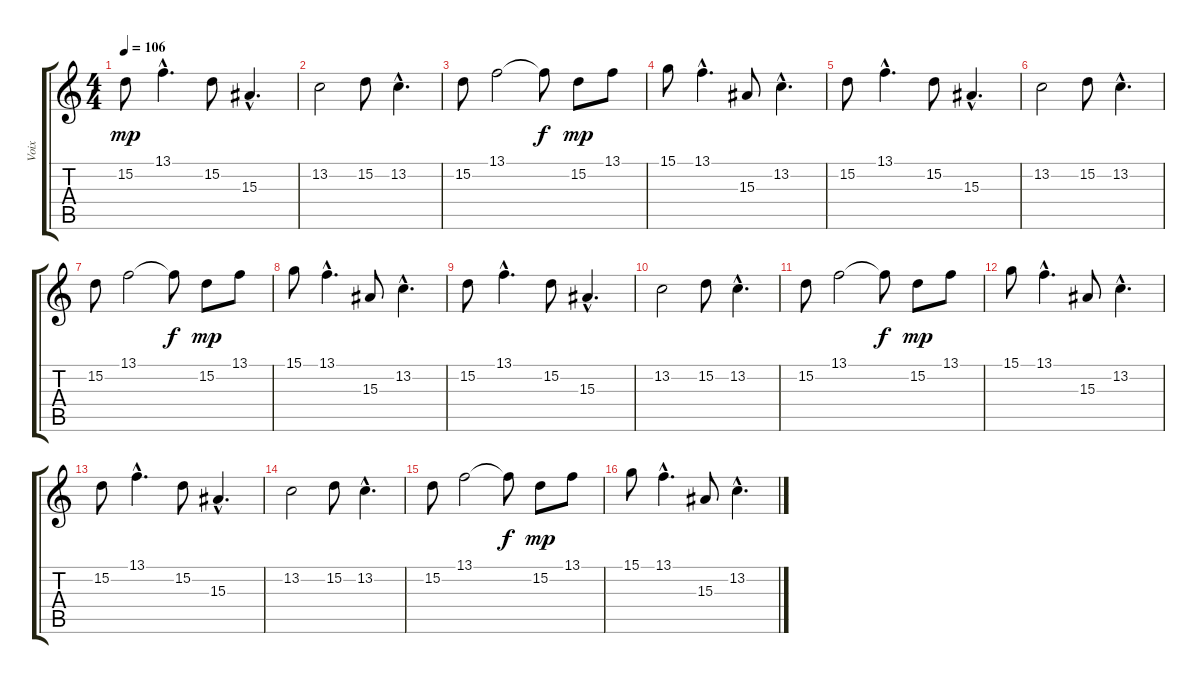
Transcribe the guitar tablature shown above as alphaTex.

\track ("Voix " "Voix ") {instrument accordion}
\staff {score tabs}
\tuning (E4 B3 G3 D3 A2 E2) {hide}
\ts (4 4)
\tempo 106
\clef g2
\ks c
15.2.8{dy mp} 13.1{hac}.4{d} 15.2.8 15.3{hac}.4{d} |
13.2.2 15.2.8 13.2{hac}.4{d} |
15.2.8 13.1.2 13.1{t}.8{dy f} 15.2.8{dy mp} 13.1.8 |
15.1.8 13.1{hac}.4{d} 15.3.8 13.2{hac}.4{d} |
15.2.8 13.1{hac}.4{d} 15.2.8 15.3{hac}.4{d} |
13.2.2 15.2.8 13.2{hac}.4{d} |
15.2.8 13.1.2 13.1{t}.8{dy f} 15.2.8{dy mp} 13.1.8 |
15.1.8 13.1{hac}.4{d} 15.3.8 13.2{hac}.4{d} |
15.2.8 13.1{hac}.4{d} 15.2.8 15.3{hac}.4{d} |
13.2.2 15.2.8 13.2{hac}.4{d} |
15.2.8 13.1.2 13.1{t}.8{dy f} 15.2.8{dy mp} 13.1.8 |
15.1.8 13.1{hac}.4{d} 15.3.8 13.2{hac}.4{d} |
15.2.8 13.1{hac}.4{d} 15.2.8 15.3{hac}.4{d} |
13.2.2 15.2.8 13.2{hac}.4{d} |
15.2.8 13.1.2 13.1{t}.8{dy f} 15.2.8{dy mp} 13.1.8 |
15.1.8 13.1{hac}.4{d} 15.3.8 13.2{hac}.4{d}
